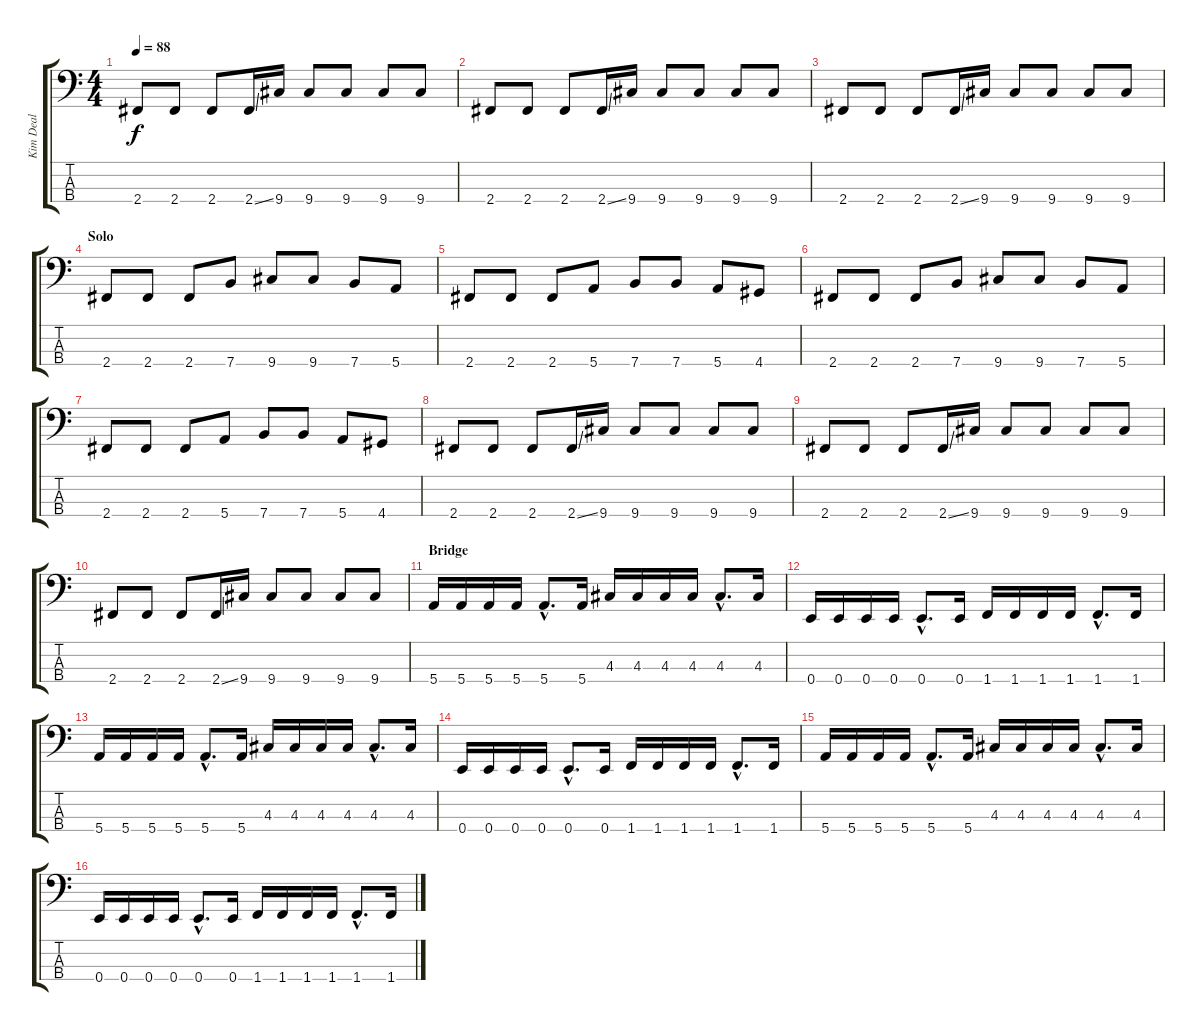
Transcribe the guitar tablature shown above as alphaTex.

\track ("Kim Deal" "Kim Deal") {instrument electricbasspick}
\staff {score tabs}
\tuning (G2 D2 A1 E1) {hide}
\ts (4 4)
\tempo 88
\clef f4
\ks c
2.4.8{dy f} 2.4.8 2.4.8 2.4{ss}.16 9.4.16 9.4.8 9.4.8 9.4.8 9.4.8 |
2.4.8 2.4.8 2.4.8 2.4{ss}.16 9.4.16 9.4.8 9.4.8 9.4.8 9.4.8 |
2.4.8 2.4.8 2.4.8 2.4{ss}.16 9.4.16 9.4.8 9.4.8 9.4.8 9.4.8 |
\section ("" "Solo")
2.4.8 2.4.8 2.4.8 7.4.8 9.4.8 9.4.8 7.4.8 5.4.8 |
2.4.8 2.4.8 2.4.8 5.4.8 7.4.8 7.4.8 5.4.8 4.4.8 |
2.4.8 2.4.8 2.4.8 7.4.8 9.4.8 9.4.8 7.4.8 5.4.8 |
2.4.8 2.4.8 2.4.8 5.4.8 7.4.8 7.4.8 5.4.8 4.4.8 |
2.4.8 2.4.8 2.4.8 2.4{ss}.16 9.4.16 9.4.8 9.4.8 9.4.8 9.4.8 |
2.4.8 2.4.8 2.4.8 2.4{ss}.16 9.4.16 9.4.8 9.4.8 9.4.8 9.4.8 |
2.4.8 2.4.8 2.4.8 2.4{ss}.16 9.4.16 9.4.8 9.4.8 9.4.8 9.4.8 |
\section ("" "Bridge")
5.4.16 5.4.16 5.4.16 5.4.16 5.4{hac}.8{d} 5.4.16 4.3.16 4.3.16 4.3.16 4.3.16 4.3{hac}.8{d} 4.3.16 |
0.4.16 0.4.16 0.4.16 0.4.16 0.4{hac}.8{d} 0.4.16 1.4.16 1.4.16 1.4.16 1.4.16 1.4{hac}.8{d} 1.4.16 |
5.4.16 5.4.16 5.4.16 5.4.16 5.4{hac}.8{d} 5.4.16 4.3.16 4.3.16 4.3.16 4.3.16 4.3{hac}.8{d} 4.3.16 |
0.4.16 0.4.16 0.4.16 0.4.16 0.4{hac}.8{d} 0.4.16 1.4.16 1.4.16 1.4.16 1.4.16 1.4{hac}.8{d} 1.4.16 |
5.4.16 5.4.16 5.4.16 5.4.16 5.4{hac}.8{d} 5.4.16 4.3.16 4.3.16 4.3.16 4.3.16 4.3{hac}.8{d} 4.3.16 |
0.4.16 0.4.16 0.4.16 0.4.16 0.4{hac}.8{d} 0.4.16 1.4.16 1.4.16 1.4.16 1.4.16 1.4{hac}.8{d} 1.4.16
